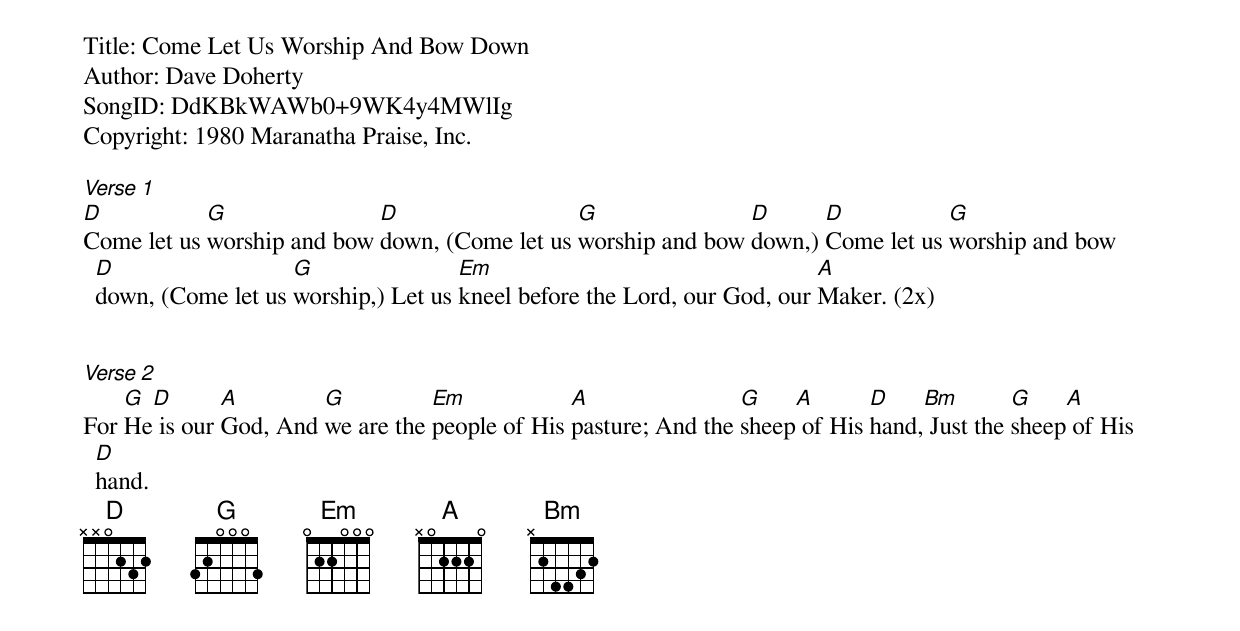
Title: Come Let Us Worship And Bow Down
Author: Dave Doherty
SongID: DdKBkWAWb0+9WK4y4MWlIg
Copyright: 1980 Maranatha Praise, Inc.

[Verse 1]
[D]Come let us [G]worship and bow [D]down, (Come let us [G]worship and bow [D]down,) [D]Come let us [G]worship and bow [D]down, (Come let us [G]worship,) Let us [Em]kneel before the Lord, our God, our [A]Maker. (2x)


[Verse 2]
For [G]He[D] is our [A]God, And [G]we are the [Em]people of His [A]pasture; And the [G]sheep[A] of His [D]hand,[Bm] Just the [G]sheep[A] of His [D]hand.
